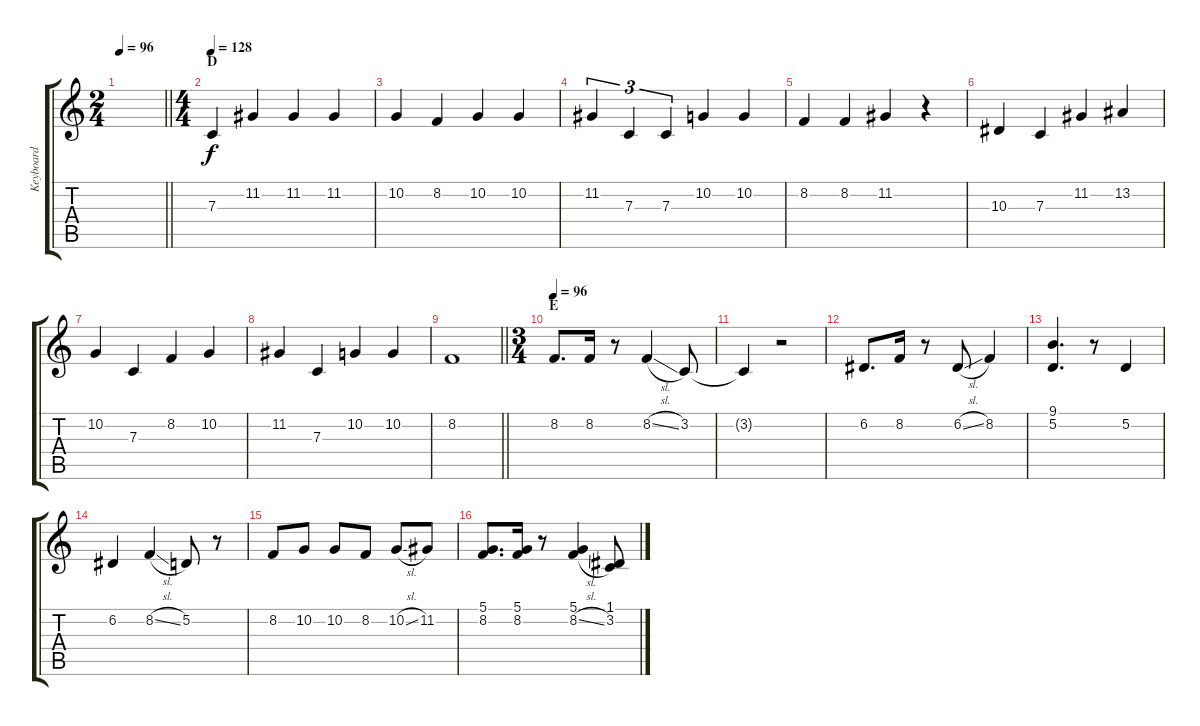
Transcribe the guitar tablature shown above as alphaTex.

\track ("Keyboard" "Keyboard") {instrument lead2sawtooth}
\staff {score tabs}
\tuning (D4 A3 F3 C3 G2 C2) {hide}
\ts (2 4)
\tempo 96
\clef g2
\barLineRight lightlight
\ks c
|
\ts (4 4)
\section ("" "D")
\tempo 128
7.3.4 11.2.4 11.2.4 11.2.4 |
10.2.4 8.2.4 10.2.4 10.2.4 |
11.2.4{tu (3 2)} 7.3.4{tu (3 2)} 7.3.4{tu (3 2)} 10.2.4 10.2.4 |
8.2.4 8.2.4 11.2.4 r.4 |
10.3.4 7.3.4 11.2.4 13.2.4 |
10.2.4 7.3.4 8.2.4 10.2.4 |
11.2.4 7.3.4 10.2.4 10.2.4 |
\barLineRight lightlight
8.2.1 |
\ts (3 4)
\section ("" "E")
\tempo 96
8.2.8{d instrument lead2sawtooth} 8.2.16 r.8 8.2{sl}.4 3.2.8 |
3.2{t}.4 r.2 |
6.2.8{d} 8.2.16 r.8 6.2{sl}.8 8.2.4 |
(9.1 5.2).4{d} r.8 5.2.4 |
6.2.4 8.2{sl}.4 5.2.8 r.8 |
8.2.8 10.2.8 10.2.8 8.2.8 10.2{sl}.8 11.2.8 |
(5.1 8.2).8{d} (5.1 8.2).16 r.8 (5.1 8.2{sl}).4 (1.1 3.2).8
